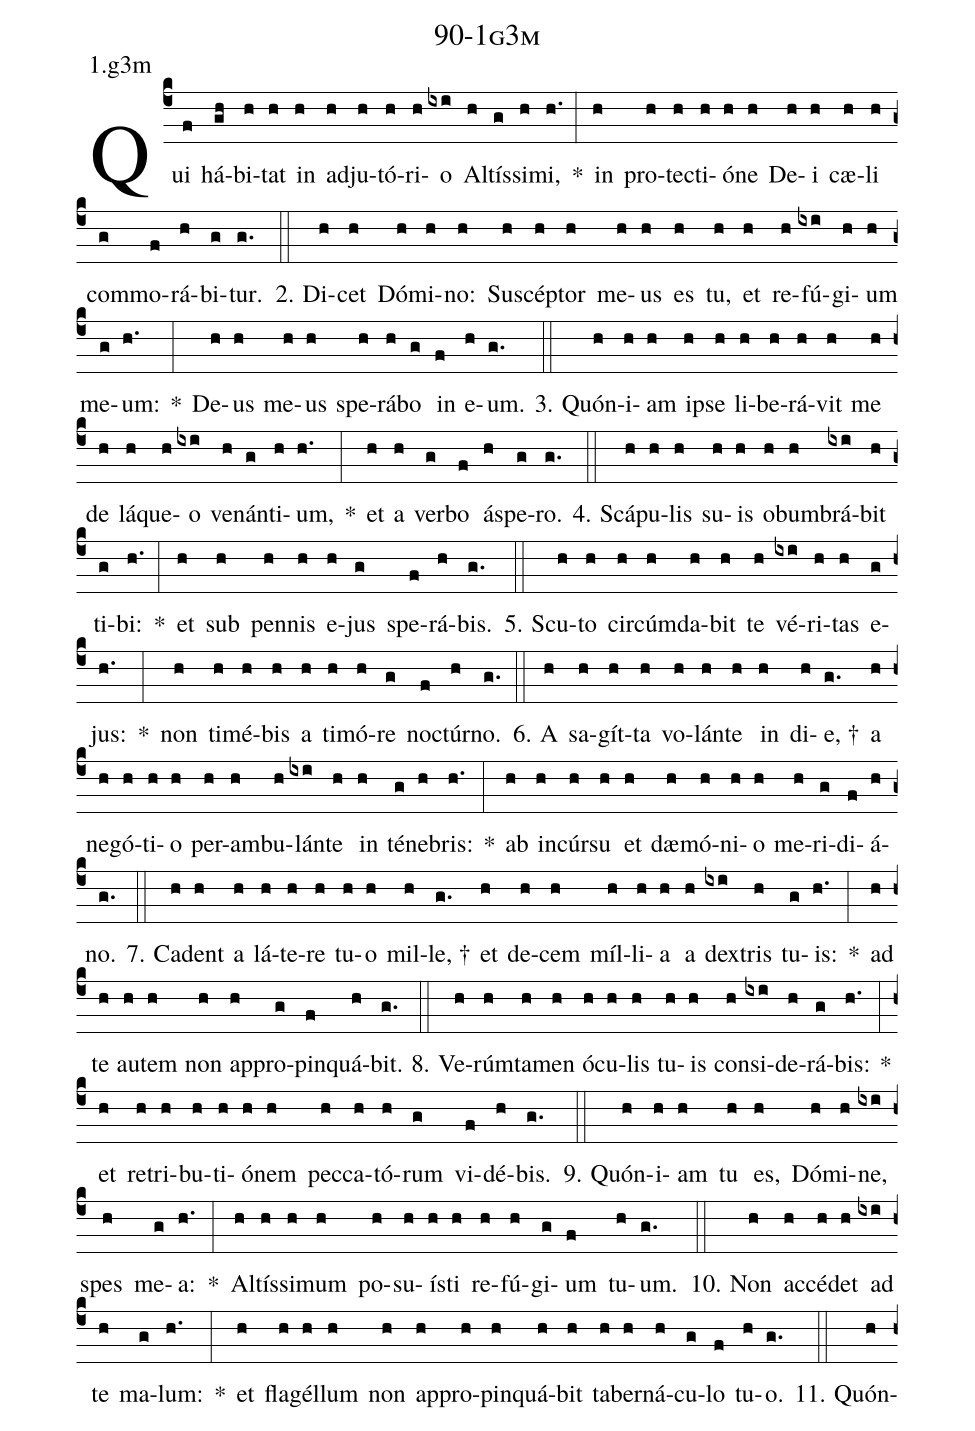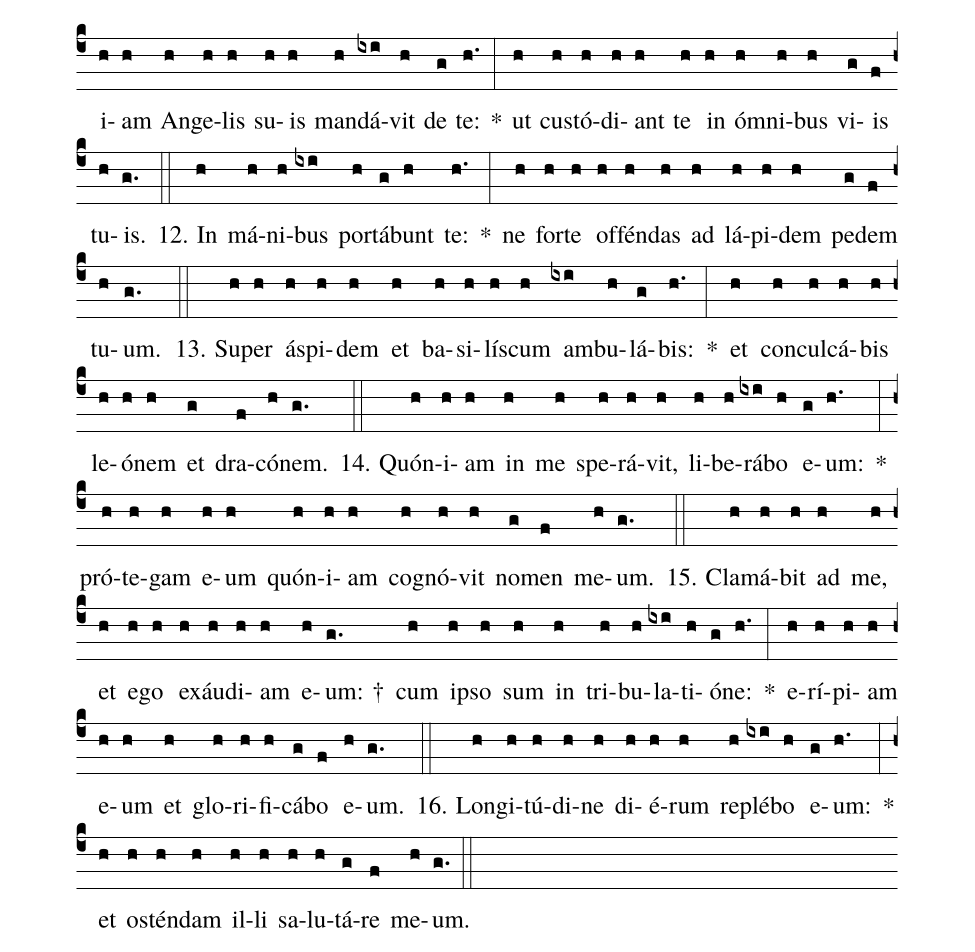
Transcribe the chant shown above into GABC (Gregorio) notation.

name: 90-1g3m;
annotation: 1.g3m;
%%
(c4)Qui(f) há(gh)bi(h)tat(h) in(h) ad(h)ju(h)tó(h)ri(h)o(ixi) Al(h)tís(g)si(h)mi,(h.) *(:) in(h) pro(h)tec(h)ti(h)ó(h)ne(h) De(h)i(h) cæ(h)li(h) com(g)mo(f)rá(h)bi(g)tur.(g.) (::)
2. Di(h)cet(h) Dó(h)mi(h)no:(h) Su(h)scép(h)tor(h) me(h)us(h) es(h) tu,(h) et(h) re(h)fú(ixi)gi(h)um(h) me(g)um:(h.) *(:) De(h)us(h) me(h)us(h) spe(h)rá(h)bo(g) in(f) e(h)um.(g.) (::)
3. Quón(h)i(h)am(h) ip(h)se(h) li(h)be(h)rá(h)vit(h) me(h) de(h) lá(h)que(h)o(ixi) ve(h)nán(g)ti(h)um,(h.) *(:) et(h) a(h) ver(g)bo(f) ás(h)pe(g)ro.(g.) (::)
4. Scá(h)pu(h)lis(h) su(h)is(h) ob(h)um(h)brá(ixi)bit(h) ti(g)bi:(h.) *(:) et(h) sub(h) pen(h)nis(h) e(h)jus(g) spe(f)rá(h)bis.(g.) (::)
5. Scu(h)to(h) cir(h)cúm(h)da(h)bit(h) te(h) vé(ixi)ri(h)tas(h) e(g)jus:(h.) *(:) non(h) ti(h)mé(h)bis(h) a(h) ti(h)mó(h)re(g) noc(f)túr(h)no.(g.) (::)
6. A(h) sa(h)gít(h)ta(h) vo(h)lán(h)te(h) in(h) di(h)e, †(g.) a(h) neg(h)ó(h)ti(h)o(h) per(h)am(h)bu(h)lán(ixi)te(h) in(h) té(g)ne(h)bris:(h.) *(:) ab(h) in(h)cúr(h)su(h) et(h) dæ(h)mó(h)ni(h)o(h) me(h)ri(g)di(f)á(h)no.(g.) (::)
7. Ca(h)dent(h) a(h) lá(h)te(h)re(h) tu(h)o(h) mil(h)le, †(g.) et(h) de(h)cem(h) míl(h)li(h)a(h) a(h) dex(ixi)tris(h) tu(g)is:(h.) *(:) ad(h) te(h) au(h)tem(h) non(h) ap(h)pro(g)pin(f)quá(h)bit.(g.) (::)
8. Ve(h)rúm(h)ta(h)men(h) ó(h)cu(h)lis(h) tu(h)is(h) con(h)si(ixi)de(h)rá(g)bis:(h.) *(:) et(h) re(h)tri(h)bu(h)ti(h)ó(h)nem(h) pec(h)ca(h)tó(h)rum(g) vi(f)dé(h)bis.(g.) (::)
9. Quón(h)i(h)am(h) tu(h) es,(h) Dó(h)mi(h)ne,(ixi) spes(h) me(g)a:(h.) *(:) Al(h)tís(h)si(h)mum(h) po(h)su(h)ís(h)ti(h) re(h)fú(h)gi(g)um(f) tu(h)um.(g.) (::)
10. Non(h) ac(h)cé(h)det(h) ad(ixi) te(h) ma(g)lum:(h.) *(:) et(h) fla(h)gél(h)lum(h) non(h) ap(h)pro(h)pin(h)quá(h)bit(h) ta(h)ber(h)ná(h)cu(g)lo(f) tu(h)o.(g.) (::)
11. Quón(h)i(h)am(h) An(h)ge(h)lis(h) su(h)is(h) man(h)dá(ixi)vit(h) de(g) te:(h.) *(:) ut(h) cus(h)tó(h)di(h)ant(h) te(h) in(h) óm(h)ni(h)bus(h) vi(g)is(f) tu(h)is.(g.) (::)
12. In(h) má(h)ni(h)bus(ixi) por(h)tá(g)bunt(h) te:(h.) *(:) ne(h) for(h)te(h) of(h)fén(h)das(h) ad(h) lá(h)pi(h)dem(h) pe(g)dem(f) tu(h)um.(g.) (::)
13. Su(h)per(h) ás(h)pi(h)dem(h) et(h) ba(h)si(h)lís(h)cum(h) am(ixi)bu(h)lá(g)bis:(h.) *(:) et(h) con(h)cul(h)cá(h)bis(h) le(h)ó(h)nem(h) et(g) dra(f)có(h)nem.(g.) (::)
14. Quón(h)i(h)am(h) in(h) me(h) spe(h)rá(h)vit,(h) li(h)be(h)rá(ixi)bo(h) e(g)um:(h.) *(:) pró(h)te(h)gam(h) e(h)um(h) quón(h)i(h)am(h) co(h)gnó(h)vit(h) no(g)men(f) me(h)um.(g.) (::)
15. Cla(h)má(h)bit(h) ad(h) me,(h) et(h) e(h)go(h) ex(h)áu(h)di(h)am(h) e(h)um: †(g.) cum(h) ip(h)so(h) sum(h) in(h) tri(h)bu(h)la(ixi)ti(h)ó(g)ne:(h.) *(:) e(h)rí(h)pi(h)am(h) e(h)um(h) et(h) glo(h)ri(h)fi(h)cá(g)bo(f) e(h)um.(g.) (::)
16. Lon(h)gi(h)tú(h)di(h)ne(h) di(h)é(h)rum(h) re(h)plé(ixi)bo(h) e(g)um:(h.) *(:) et(h) os(h)tén(h)dam(h) il(h)li(h) sa(h)lu(h)tá(g)re(f) me(h)um.(g.) (::)
